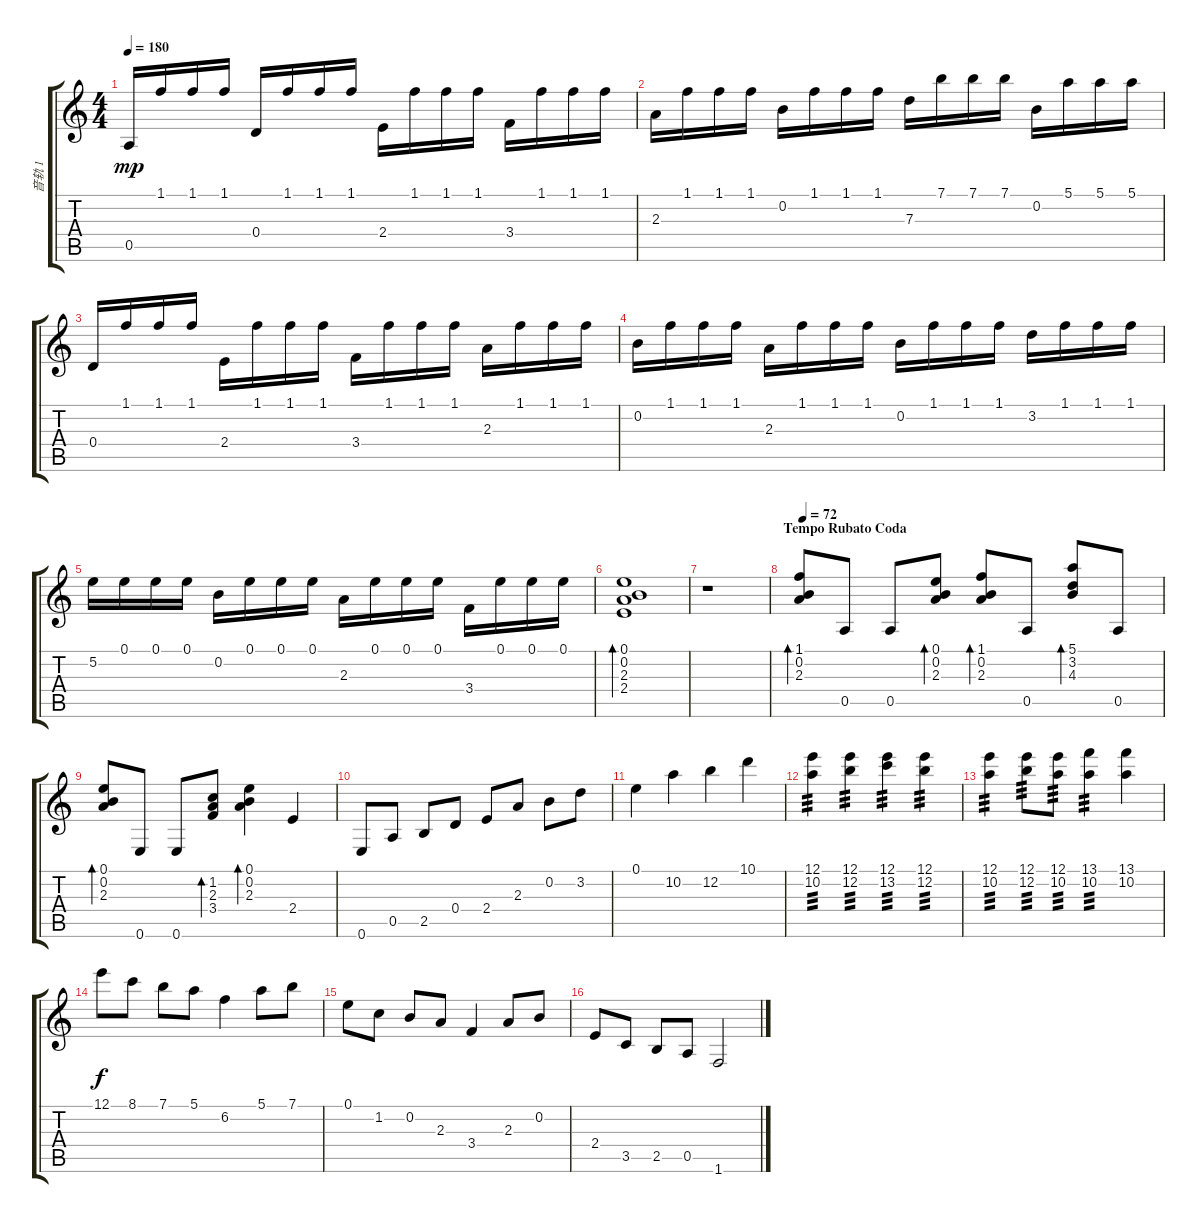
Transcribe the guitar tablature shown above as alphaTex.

\track ("音轨 1" "音轨 1") {instrument acousticguitarnylon}
\staff {score tabs}
\tuning (E4 B3 G3 D3 A2 E2) {hide}
\ts (4 4)
\tempo 180
\clef g2
\ks c
0.5.16{dy mp} 1.1.16 1.1.16 1.1.16 0.4.16 1.1.16 1.1.16 1.1.16 2.4.16 1.1.16 1.1.16 1.1.16 3.4.16 1.1.16 1.1.16 1.1.16 |
2.3.16 1.1.16 1.1.16 1.1.16 0.2.16 1.1.16 1.1.16 1.1.16 7.3.16 7.1.16 7.1.16 7.1.16 0.2.16 5.1.16 5.1.16 5.1.16 |
0.4.16 1.1.16 1.1.16 1.1.16 2.4.16 1.1.16 1.1.16 1.1.16 3.4.16 1.1.16 1.1.16 1.1.16 2.3.16 1.1.16 1.1.16 1.1.16 |
0.2.16 1.1.16 1.1.16 1.1.16 2.3.16 1.1.16 1.1.16 1.1.16 0.2.16 1.1.16 1.1.16 1.1.16 3.2.16 1.1.16 1.1.16 1.1.16 |
5.2.16 0.1.16 0.1.16 0.1.16 0.2.16 0.1.16 0.1.16 0.1.16 2.3.16 0.1.16 0.1.16 0.1.16 3.4.16 0.1.16 0.1.16 0.1.16 |
(0.1 0.2 2.3 2.4).1{bd 240} |
r.1 |
\section ("" "Tempo Rubato Coda")
\tempo 72
(1.1 0.2 2.3).8{bd 120} 0.5.8 0.5.8 (0.1 0.2 2.3).8{bd 120} (1.1 0.2 2.3).8{bd 120} 0.5.8 (5.1 3.2 4.3).8{bd 120} 0.5.8 |
(0.1 0.2 2.3).8{bd 120} 0.6.8 0.6.8 (1.2 2.3 3.4).8{bd 120} (0.1 0.2 2.3).4{bd 120} 2.4.4 |
0.6.8 0.5.8 2.5.8 0.4.8 2.4.8 2.3.8 0.2.8 3.2.8 |
0.1.4 10.2.4 12.2.4 10.1.4 |
(12.1 10.2).4{tp 3} (12.1 12.2).4{tp 3} (12.1 13.2).4{tp 3} (12.1 12.2).4{tp 3} |
(12.1 10.2).4{tp 3} (12.1 12.2).8{tp 3} (12.1 10.2).8{tp 3} (13.1 10.2).4{tp 3} (13.1 10.2).4 |
12.1.8{dy f} 8.1.8 7.1.8 5.1.8 6.2.4 5.1.8 7.1.8 |
0.1.8 1.2.8 0.2.8 2.3.8 3.4.4 2.3.8 0.2.8 |
2.4.8 3.5.8 2.5.8 0.5.8 1.6.2
